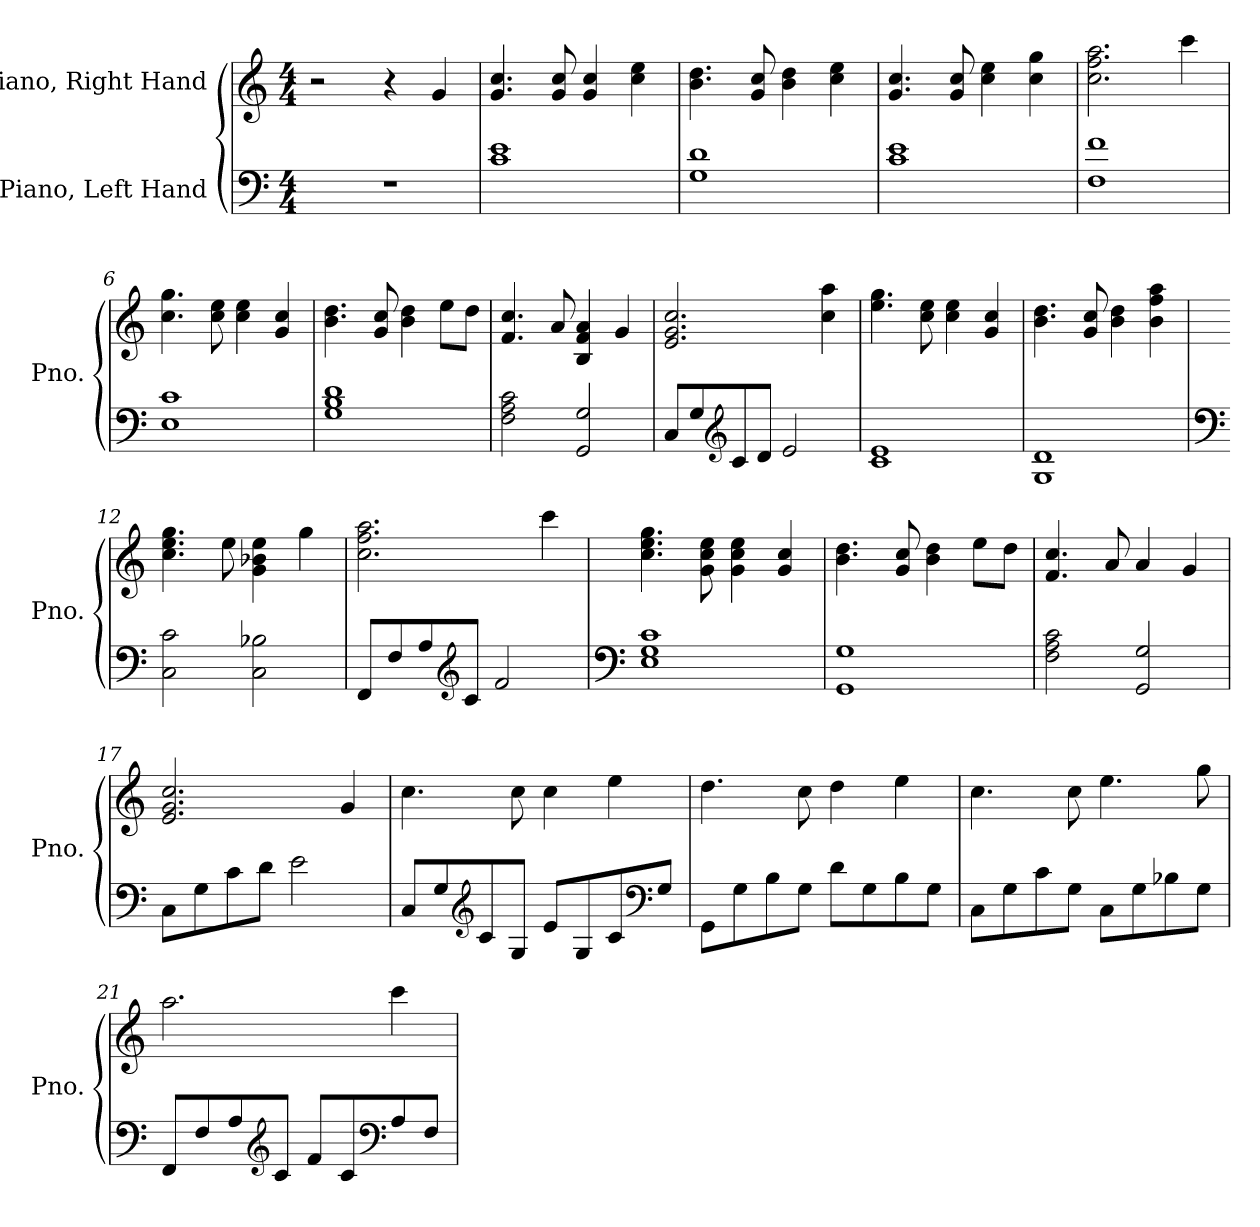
**kern	**kern
*part2	*part1
*staff2	*staff1
*I"Piano, Left Hand	*I"Piano, Right Hand
*I'Pno.	*I'Pno.
*clefF4	*clefG2
*k[]	*k[]
*M4/4	*M4/4
*MM100	*MM100
=1	=1
1r	2r
.	4r
.	4g/
=2	=2
1c 1e	4.g/ 4.cc/
.	8g/ 8cc/
.	4g/ 4cc/
.	4cc\ 4ee\
=3	=3
1G 1d	4.b\ 4.dd\
.	8g/ 8cc/
.	4b\ 4dd\
.	4cc\ 4ee\
=4	=4
1c 1e	4.g/ 4.cc/
.	8g/ 8cc/
.	4cc\ 4ee\
.	4cc\ 4gg\
=5	=5
1F 1f	2.cc\ 2.ff\ 2.aa\
.	4ccc\
=6	=6
1E 1c	4.cc\ 4.gg\
.	8cc\ 8ee\
.	4cc\ 4ee\
.	4g/ 4cc/
!!LO:LB:g=z
=7	=7
1G 1B 1d	4.b\ 4.dd\
.	8g/ 8cc/
.	4b\ 4dd\
.	8ee\L
.	8dd\J
=8	=8
2F\ 2A\ 2c\	4.f/ 4.cc/
.	8a/
2GG/ 2G/	4B/ 4f/ 4a/
.	4g/
=9	=9
8C/L	2.e/ 2.g/ 2.cc/
8G/	.
*clefG2	*
8c/	.
8d/J	.
2e/	.
.	4cc\ 4aa\
=10	=10
1c 1e	4.ee\ 4.gg\
.	8cc\ 8ee\
.	4cc\ 4ee\
.	4g/ 4cc/
=11	=11
1G 1d	4.b\ 4.dd\
.	8g/ 8cc/
.	4b\ 4dd\
.	4b\ 4ff\ 4aa\
=12	=12
*clefF4	*
2C\ 2c\	4.cc\ 4.ee\ 4.gg\
.	8ee\
2C\ 2B-X\	4g\ 4b-X\ 4ee\
.	4gg\
!!LO:LB:g=z
=13	=13
8FF/L	2.cc\ 2.ff\ 2.aa\
8F/	.
8A/	.
*clefG2	*
8c/J	.
2f/	.
.	4ccc\
=14	=14
*clefF4	*
1E 1G 1c	4.cc\ 4.ee\ 4.gg\
.	8g\ 8cc\ 8ee\
.	4g\ 4cc\ 4ee\
.	4g/ 4cc/
=15	=15
1GG 1G	4.b\ 4.dd\
.	8g/ 8cc/
.	4b\ 4dd\
.	8ee\L
.	8dd\J
=16	=16
2F\ 2A\ 2c\	4.f/ 4.cc/
.	8a/
2GG/ 2G/	4a/
.	4g/
=17	=17
8C\L	2.e/ 2.g/ 2.cc/
8G\	.
8c\	.
8d\J	.
2e\	.
.	4g/
!!LO:LB:g=z
=18	=18
8C/L	4.cc\
8G/	.
*clefG2	*
8c/	.
8G/J	8cc\
8e/L	4cc\
8G/	.
8c/	4ee\
*clefF4	*
8G/J	.
=19	=19
8GG\L	4.dd\
8G\	.
8B\	.
8G\J	8cc\
8d\L	4dd\
8G\	.
8B\	4ee\
8G\J	.
=20	=20
8C\L	4.cc\
8G\	.
8c\	.
8G\J	8cc\
8C\L	4.ee\
8G\	.
8B-X\	.
8G\J	8gg\
=21	=21
8FF/L	2.aa\
8F/	.
8A/	.
*clefG2	*
8c/J	.
8f/L	.
8c/	.
*clefF4	*
8A/	4ccc\
8F/J	.
=	=
*-	*-
